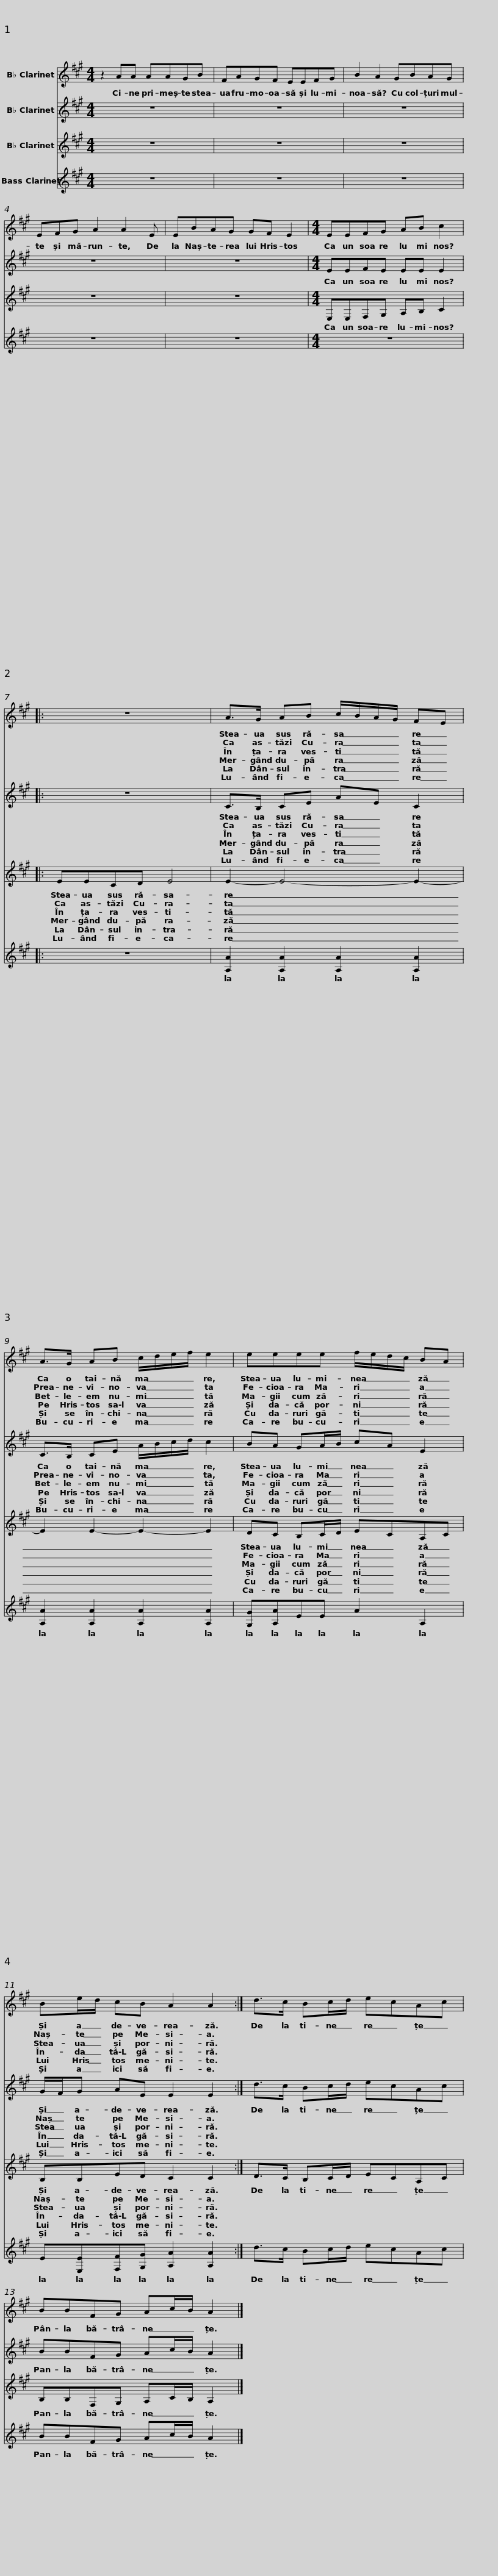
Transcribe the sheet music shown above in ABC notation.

X:1
%%score 1 2 3 4
L:1/8
M:4/4
I:linebreak $
K:none
V:1 treble transpose=-2
V:2 treble transpose=-2
V:3 treble transpose=-2
V:4 treble transpose=-14
V:1
[K:A] z2 AA AAGB | FAGF EEFG | B2 A2 GBAG |$ EFG A2 A2 E | EBAG GF E2 | %5
[M:4/4] EEFG AB c2 |:$ z8 | A>G AB c/B/A/G/ FE | A>G AB c/d/e/f/ e2 |$ eeee f/e/d/c/ BA | %10
 Be/d/ cB A2 A2 :|$ d>c Bc/d/ ecAc | BBFG Ac/B/ A2 |] %13
V:2
[K:A] z8 | z8 | z8 |$ z8 | z8 | %5
[M:4/4] EEFE EE E2 |:$ z8 | C>B, CE AE C2 | C>B, CE A/B/c/d/ c2 |$ BA GA/B/ cA E2 | %10
 G/F/G AE E2 E2 :|$ d>c Bc/d/ ecAc | BBFG Ac/B/ A2 |] %13
V:3
[K:A] z8 | z8 | z8 |$ z8 | z8 | %5
[M:4/4] E,E,F,G, A,B, C2 |:$ EECD E4 | E2- E4- E2- | E2 E2- E2- E2 |$ DC B,C/D/ ECA,C | %10
 B,B,ED C2 C2 :|$ D>C B,C/D/ ECA,C | B,B,F,G, A,C/B,/ A,2 |] %13
V:4
[K:A] z8 | z8 | z8 |$ z8 | z8 | %5
[M:4/4] z8 |:$ z8 | [A,A]2 [A,A]2 [A,A]2 [A,A]2 | [A,A]2 [A,A]2 [A,A]2 [A,A]2 |$ [G,G][A,A]EE A2 A,2 | %10
 E[E,E][F,F][G,G] [A,A]2 [A,A]2 :|$ d>c Bc/d/ ecAc | BBFG Ac/B/ A2 |] %13
